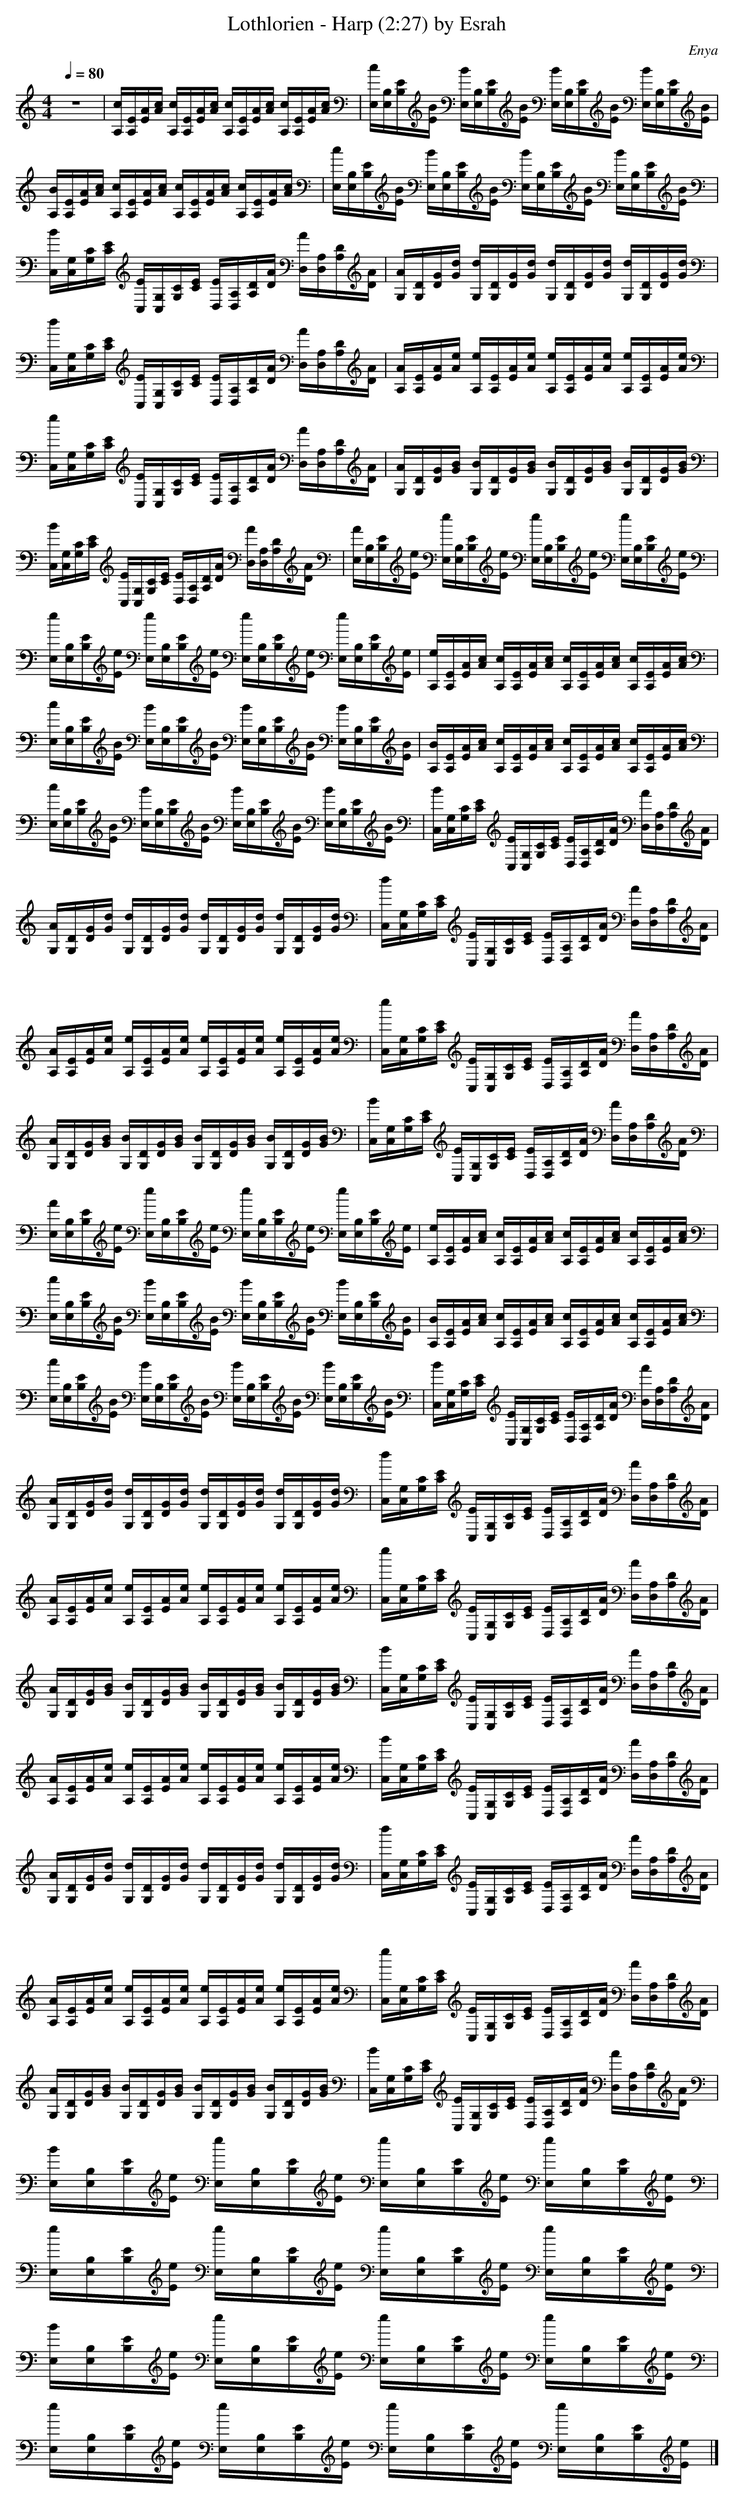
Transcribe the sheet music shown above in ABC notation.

X:1
T:Lothlorien - Harp (2:27) by Esrah
C:Enya
M:4/4
L:1/8
Q:1/4=80
K:C
z8 |[c/A,/][E/A,/][A/E/][A/c/] [c/A,/][A,/E/][A/E/][c/A/] [c/A,/][E/A,/][A/E/][A/c/] [A,/c/][E/A,/][E/A/][c/A/] |[c/E,/][E,/B,/][E/B,/][B/E/] [B/E,/][E,/B,/][E/B,/][B/E/] [B/E,/][B,/E,/][E/B,/][E/B/] [E,/B/][E,/B,/][E/B,/][E/B/] |
[A,/B/][A,/E/][E/A/][c/A/] [A,/c/][A,/E/][E/A/][A/c/] [A,/c/][A,/E/][E/A/][c/A/] [A,/c/][A,/E/][E/A/][c/A/] |[E,/c/][E,/B,/][B,/E/][E/B/] [E,/B/][E,/B,/][B,/E/][E/B/] [E,/B/][E,/B,/][B,/E/][E/B/] [E,/B/][E,/B,/][B,/E/][E/B/] |
[C,/B/][G,/C,/][C/G,/][E/C/] [E/C,/][G,/C,/][C/G,/][E/C/] [D,/E/][A,/D,/][D/A,/][A/D/] [A/D,/][A,/D,/][D/A,/][D/A/] |[G,/A/][D/G,/][G/D/][d/G/] [d/G,/][D/G,/][G/D/][d/G/] [G,/d/][D/G,/][G/D/][d/G/] [d/G,/][D/G,/][G/D/][G/d/] |
[C,/d/][C,/G,/][G,/C/][C/E/] [C,/E/][C,/G,/][G,/C/][E/C/] [D,/E/][D,/A,/][A,/D/][D/A/] [D,/A/][D,/A,/][A,/D/][A/D/] |[A,/A/][A,/E/][E/A/][A/e/] [A,/e/][A,/E/][E/A/][e/A/] [A,/e/][A,/E/][E/A/][A/e/] [A,/e/][A,/E/][E/A/][e/A/] |
[e/C,/][C,/G,/][G,/C/][C/E/] [C,/E/][C,/G,/][G,/C/][C/E/] [D,/E/][D,/A,/][A,/D/][D/A/] [D,/A/][D,/A,/][A,/D/][A/D/] |[G,/A/][G,/D/][D/G/][G/B/] [G,/B/][G,/D/][D/G/][G/B/] [G,/B/][G,/D/][D/G/][G/B/] [G,/B/][G,/D/][D/G/][B/G/] |
[B/C,/][C,/G,/][G,/C/][C/E/] [C,/E/][C,/G,/][G,/C/][C/E/] [D,/E/][D,/A,/][A,/D/][D/A/] [D,/A/][D,/A,/][A,/D/][A/D/] |[E,/A/][E,/B,/][B,/E/][E/e/] [E,/e/][E,/B,/][B,/E/][E/e/] [E,/e/][E,/B,/][B,/E/][E/e/] [E,/e/][E,/B,/][B,/E/][E/e/] |
[E,/e/][E,/B,/][B,/E/][E/e/] [E,/e/][E,/B,/][B,/E/][E/e/] [E,/e/][E,/B,/][B,/E/][E/e/] [E,/e/][E,/B,/][B,/E/][E/e/] |[A,/e/][A,/E/][E/A/][A/c/] [A,/c/][A,/E/][E/A/][A/c/] [A,/c/][A,/E/][E/A/][A/c/] [A,/c/][A,/E/][E/A/][A/c/] |
[E,/c/][E,/B,/][B,/E/][E/B/] [E,/B/][E,/B,/][B,/E/][E/B/] [E,/B/][E,/B,/][B,/E/][E/B/] [E,/B/][E,/B,/][B,/E/][E/B/] |[A,/B/][A,/E/][E/A/][A/c/] [A,/c/][A,/E/][E/A/][A/c/] [A,/c/][A,/E/][E/A/][A/c/] [A,/c/][A,/E/][E/A/][A/c/] |
[E,/c/][E,/B,/][B,/E/][E/B/] [E,/B/][E,/B,/][B,/E/][E/B/] [E,/B/][E,/B,/][B,/E/][E/B/] [E,/B/][E,/B,/][B,/E/][E/B/] |[C,/B/][C,/G,/][G,/C/][C/E/] [C,/E/][C,/G,/][G,/C/][C/E/] [D,/E/][D,/A,/][A,/D/][D/A/] [D,/A/][D,/A,/][A,/D/][D/A/] |
[G,/A/][G,/D/][D/G/][G/d/] [G,/d/][G,/D/][D/G/][G/d/] [G,/d/][G,/D/][D/G/][G/d/] [G,/d/][G,/D/][D/G/][G/d/] |[C,/d/][C,/G,/][G,/C/][C/E/] [C,/E/][C,/G,/][G,/C/][C/E/] [D,/E/][D,/A,/][A,/D/][D/A/] [D,/A/][D,/A,/][A,/D/][D/A/] |
[A,/A/][A,/E/][E/A/][A/e/] [A,/e/][A,/E/][E/A/][A/e/] [A,/e/][A,/E/][E/A/][A/e/] [A,/e/][A,/E/][E/A/][A/e/] |[C,/e/][C,/G,/][G,/C/][C/E/] [C,/E/][C,/G,/][G,/C/][C/E/] [D,/E/][D,/A,/][A,/D/][D/A/] [D,/A/][D,/A,/][A,/D/][D/A/] |
[G,/A/][G,/D/][D/G/][G/B/] [G,/B/][G,/D/][D/G/][G/B/] [G,/B/][G,/D/][D/G/][G/B/] [G,/B/][G,/D/][D/G/][G/B/] |[C,/B/][C,/G,/][G,/C/][C/E/] [C,/E/][C,/G,/][G,/C/][C/E/] [D,/E/][D,/A,/][A,/D/][D/A/] [D,/A/][D,/A,/][A,/D/][D/A/] |
[E,/A/][E,/B,/][B,/E/][E/e/] [E,/e/][E,/B,/][B,/E/][E/e/] [E,/e/][E,/B,/][B,/E/][E/e/] [E,/e/][E,/B,/][B,/E/][E/e/] |[A,/e/][A,/E/][E/A/][A/c/] [A,/c/][A,/E/][E/A/][A/c/] [A,/c/][A,/E/][E/A/][A/c/] [A,/c/][A,/E/][E/A/][A/c/] |
[E,/c/][E,/B,/][B,/E/][E/B/] [E,/B/][E,/B,/][B,/E/][E/B/] [E,/B/][E,/B,/][B,/E/][E/B/] [E,/B/][E,/B,/][B,/E/][E/B/] |[A,/B/][A,/E/][E/A/][A/c/] [A,/c/][A,/E/][E/A/][A/c/] [A,/c/][A,/E/][E/A/][A/c/] [A,/c/][A,/E/][E/A/][A/c/] |
[E,/c/][E,/B,/][B,/E/][E/B/] [E,/B/][E,/B,/][B,/E/][E/B/] [E,/B/][E,/B,/][B,/E/][E/B/] [E,/B/][E,/B,/][B,/E/][E/B/] |[C,/B/][C,/G,/][G,/C/][C/E/] [C,/E/][C,/G,/][G,/C/][C/E/] [D,/E/][D,/A,/][A,/D/][D/A/] [D,/A/][D,/A,/][A,/D/][D/A/] |
[G,/A/][G,/D/][D/G/][G/d/] [G,/d/][G,/D/][D/G/][G/d/] [G,/d/][G,/D/][D/G/][G/d/] [G,/d/][G,/D/][D/G/][G/d/] |[C,/d/][C,/G,/][G,/C/][C/E/] [C,/E/][C,/G,/][G,/C/][C/E/] [D,/E/][D,/A,/][A,/D/][D/A/] [D,/A/][D,/A,/][A,/D/][D/A/] |
[A,/A/][A,/E/][E/A/][A/e/] [A,/e/][A,/E/][E/A/][A/e/] [A,/e/][A,/E/][E/A/][A/e/] [A,/e/][A,/E/][E/A/][A/e/] |[C,/e/][C,/G,/][G,/C/][C/E/] [C,/E/][C,/G,/][G,/C/][C/E/] [D,/E/][D,/A,/][A,/D/][D/A/] [D,/A/][D,/A,/][A,/D/][D/A/] |
[G,/A/][G,/D/][D/G/][G/B/] [G,/B/][G,/D/][D/G/][G/B/] [G,/B/][G,/D/][D/G/][G/B/] [G,/B/][G,/D/][D/G/][G/B/] |[C,/B/][C,/G,/][G,/C/][C/E/] [C,/E/][C,/G,/][G,/C/][C/E/] [D,/E/][D,/A,/][A,/D/][D/A/] [D,/A/][D,/A,/][A,/D/][D/A/] |
[A,/A/][A,/E/][E/A/][A/e/] [A,/e/][A,/E/][E/A/][A/e/] [A,/e/][A,/E/][E/A/][A/e/] [A,/e/][A,/E/][E/A/][A/e/] |[C,/B/][C,/G,/][G,/C/][C/E/] [C,/E/][C,/G,/][G,/C/][C/E/] [D,/E/][D,/A,/][A,/D/][D/A/] [D,/A/][D,/A,/][A,/D/][D/A/] |
[G,/A/][G,/D/][D/G/][G/d/] [G,/d/][G,/D/][D/G/][G/d/] [G,/d/][G,/D/][D/G/][G/d/] [G,/d/][G,/D/][D/G/][G/d/] |[C,/d/][C,/G,/][G,/C/][C/E/] [C,/E/][C,/G,/][G,/C/][C/E/] [D,/E/][D,/A,/][A,/D/][D/A/] [D,/A/][D,/A,/][A,/D/][D/A/] |
[A,/A/][A,/E/][E/A/][A/e/] [A,/e/][A,/E/][E/A/][A/e/] [A,/e/][A,/E/][E/A/][A/e/] [A,/e/][A,/E/][E/A/][A/e/] |[C,/e/][C,/G,/][G,/C/][C/E/] [C,/E/][C,/G,/][G,/C/][C/E/] [D,/E/][D,/A,/][A,/D/][D/A/] [D,/A/][D,/A,/][A,/D/][D/A/] |
[G,/A/][G,/D/][D/G/][G/B/] [G,/B/][G,/D/][D/G/][G/B/] [G,/B/][G,/D/][D/G/][G/B/] [G,/B/][G,/D/][D/G/][G/B/] |[C,/B/][C,/G,/][G,/C/][C/E/] [C,/E/][C,/G,/][G,/C/][C/E/] [D,/E/][D,/A,/][A,/D/][D/A/] [D,/A/][D,/A,/][A,/D/][D/A/] |
[E,/B/][E,/B,/][B,/E/][E/e/] [E,/e/][E,/B,/][B,/E/][E/e/] [E,/e/][E,/B,/][B,/E/][E/e/] [E,/e/][E,/B,/][B,/E/][E/e/] |[E,/e/][E,/B,/][B,/E/][E/e/] [E,/e/][E,/B,/][B,/E/][E/e/] [E,/e/][E,/B,/][B,/E/][E/e/] [E,/e/][E,/B,/][B,/E/][E/e/] |
[E,/B/][E,/B,/][B,/E/][E/e/] [E,/e/][E,/B,/][B,/E/][E/e/] [E,/e/][E,/B,/][B,/E/][E/e/] [E,/e/][E,/B,/][B,/E/][E/e/] |[E,/e/][E,/B,/][B,/E/][E/e/] [E,/e/][E,/B,/][B,/E/][E/e/] [E,/e/][E,/B,/][B,/E/][E/e/] [E,/e/][E,/B,/][B,/E/][E/e/] |]
